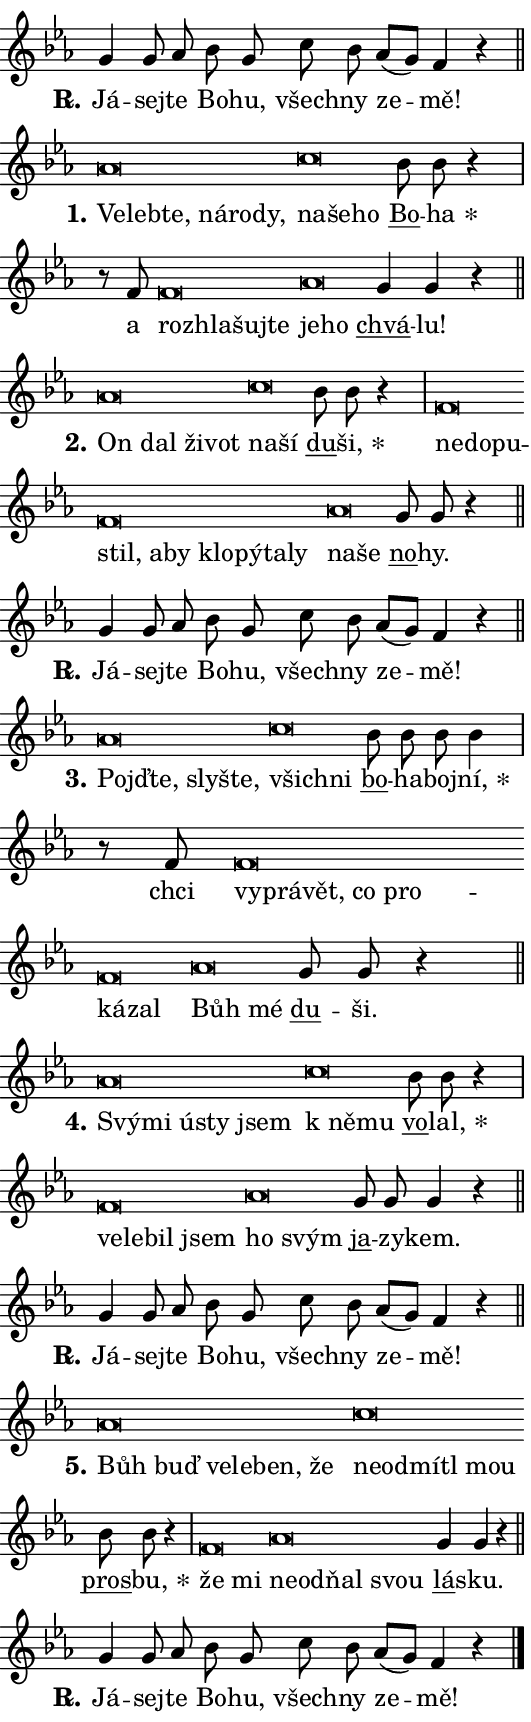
\version "2.24.0"
\header { tagline = "" }
\paper {
  indent = 0\cm
  top-margin = 0\cm
  right-margin = 0.13\cm % to fit lyric hyphens
  bottom-margin = 0\cm
  left-margin = 0\cm
  paper-width = 9\cm
  page-breaking = #ly:one-page-breaking
  system-system-spacing.basic-distance = #11
  score-system-spacing.basic-distance = #11
  ragged-last = ##f
}


%% Author: Thomas Morley
%% https://lists.gnu.org/archive/html/lilypond-user/2020-05/msg00002.html
#(define (line-position grob)
"Returns position of @var[grob} in current system:
   @code{'start}, if at first time-step
   @code{'end}, if at last time-step
   @code{'middle} otherwise
"
  (let* ((col (ly:item-get-column grob))
         (ln (ly:grob-object col 'left-neighbor))
         (rn (ly:grob-object col 'right-neighbor))
         (col-to-check-left (if (ly:grob? ln) ln col))
         (col-to-check-right (if (ly:grob? rn) rn col))
         (break-dir-left
           (and
             (ly:grob-property col-to-check-left 'non-musical #f)
             (ly:item-break-dir col-to-check-left)))
         (break-dir-right
           (and
             (ly:grob-property col-to-check-right 'non-musical #f)
             (ly:item-break-dir col-to-check-right))))
        (cond ((eqv? 1 break-dir-left) 'start)
              ((eqv? -1 break-dir-right) 'end)
              (else 'middle))))

#(define (tranparent-at-line-position vctor)
  (lambda (grob)
  "Relying on @code{line-position} select the relevant enry from @var{vctor}.
Used to determine transparency,"
    (case (line-position grob)
      ((end) (not (vector-ref vctor 0)))
      ((middle) (not (vector-ref vctor 1)))
      ((start) (not (vector-ref vctor 2))))))

noteHeadBreakVisibility =
#(define-music-function (break-visibility)(vector?)
"Makes @code{NoteHead}s transparent relying on @var{break-visibility}"
#{
  \override NoteHead.transparent =
    #(tranparent-at-line-position break-visibility)
#})

#(define delete-ledgers-for-transparent-note-heads
  (lambda (grob)
    "Reads whether a @code{NoteHead} is transparent.
If so this @code{NoteHead} is removed from @code{'note-heads} from
@var{grob}, which is supposed to be @code{LedgerLineSpanner}.
As a result ledgers are not printed for this @code{NoteHead}"
    (let* ((nhds-array (ly:grob-object grob 'note-heads))
           (nhds-list
             (if (ly:grob-array? nhds-array)
                 (ly:grob-array->list nhds-array)
                 '()))
           ;; Relies on the transparent-property being done before
           ;; Staff.LedgerLineSpanner.after-line-breaking is executed.
           ;; This is fragile ...
           (to-keep
             (remove
               (lambda (nhd)
                 (ly:grob-property nhd 'transparent #f))
               nhds-list)))
      ;; TODO find a better method to iterate over grob-arrays, similiar
      ;; to filter/remove etc for lists
      ;; For now rebuilt from scratch
      (set! (ly:grob-object grob 'note-heads)  '())
      (for-each
        (lambda (nhd)
          (ly:pointer-group-interface::add-grob grob 'note-heads nhd))
        to-keep))))

squashNotes = {
  \override NoteHead.X-extent = #'(-0.2 . 0.2)
  \override NoteHead.Y-extent = #'(-0.75 . 0)
  \override NoteHead.stencil =
    #(lambda (grob)
       (let ((pos (ly:grob-property grob 'staff-position)))
         (begin
           (if (< pos -7) (display "ERROR: Lower brevis then expected\n") (display ""))
           (if (<= pos -6) ly:text-interface::print ly:note-head::print))))
}
unSquashNotes = {
  \revert NoteHead.X-extent
  \revert NoteHead.Y-extent
  \revert NoteHead.stencil
}

hideNotes = \noteHeadBreakVisibility #begin-of-line-visible
unHideNotes = \noteHeadBreakVisibility #all-visible

% work-around for resetting accidentals
% https://lilypond.org/doc/v2.23/Documentation/notation/displaying-rhythms#unmetered-music
cadenzaMeasure = {
  \cadenzaOff
  \partial 1024 s1024
  \cadenzaOn
}

#(define-markup-command (accent layout props text) (markup?)
  "Underline accented syllable"
  (interpret-markup layout props
    #{\markup \override #'(offset . 4.3) \underline { #text }#}))

responsum = \markup \concat {
  "R" \hspace #-1.05 \path #0.1 #'((moveto 0 0.07) (lineto 0.9 0.8)) \hspace #0.05 "."
}

spaceSize = #0.6828661417322834 % exact space size for TeX Gyre Schola

\layout {
  \context {
    \Staff
    \remove "Time_signature_engraver"
    \override LedgerLineSpanner.after-line-breaking = #delete-ledgers-for-transparent-note-heads
  }
  \context {
    \Lyrics {
      \override LyricSpace.minimum-distance = \spaceSize
      \override LyricText.font-name = #"TeX Gyre Schola"
      \override LyricText.font-size = 1
      \override StanzaNumber.font-name = #"TeX Gyre Schola Bold"
      \override StanzaNumber.font-size = 1
    }
  }
  \context {
    \Score 
    \override NoteHead.text =
      #(lambda (grob) 
        (let ((pos (ly:grob-property grob 'staff-position)))
          #{\markup {
            \combine
              \halign #-0.55 \raise #(if (= pos -6) 0 0.5) \override #'(thickness . 2) \draw-line #'(3.2 . 0)
              \musicglyph "noteheads.sM1"
          }#}))
  }
}

% magnetic-lyrics.ily
%
%   written by
%     Jean Abou Samra <jean@abou-samra.fr>
%     Werner Lemberg <wl@gnu.org>
%
%   adapted by
%     Jiri Hon <jiri.hon@gmail.com>
%
% Version 2022-Apr-15

% https://www.mail-archive.com/lilypond-user@gnu.org/msg149350.html

#(define (Left_hyphen_pointer_engraver context)
   "Collect syllable-hyphen-syllable occurrences in lyrics and store
them in properties.  This engraver only looks to the left.  For
example, if the lyrics input is @code{foo -- bar}, it does the
following.

@itemize @bullet
@item
Set the @code{text} property of the @code{LyricHyphen} grob between
@q{foo} and @q{bar} to @code{foo}.

@item
Set the @code{left-hyphen} property of the @code{LyricText} grob with
text @q{foo} to the @code{LyricHyphen} grob between @q{foo} and
@q{bar}.
@end itemize

Use this auxiliary engraver in combination with the
@code{lyric-@/text::@/apply-@/magnetic-@/offset!} hook."
   (let ((hyphen #f)
         (text #f))
     (make-engraver
      (acknowledgers
       ((lyric-syllable-interface engraver grob source-engraver)
        (set! text grob)))
      (end-acknowledgers
       ((lyric-hyphen-interface engraver grob source-engraver)
        ;(when (not (grob::has-interface grob 'lyric-space-interface))
          (set! hyphen grob)));)
      ((stop-translation-timestep engraver)
       (when (and text hyphen)
         (ly:grob-set-object! text 'left-hyphen hyphen))
       (set! text #f)
       (set! hyphen #f)))))

#(define (lyric-text::apply-magnetic-offset! grob)
   "If the space between two syllables is less than the value in
property @code{LyricText@/.details@/.squash-threshold}, move the right
syllable to the left so that it gets concatenated with the left
syllable.

Use this function as a hook for
@code{LyricText@/.after-@/line-@/breaking} if the
@code{Left_@/hyphen_@/pointer_@/engraver} is active."
   (let ((hyphen (ly:grob-object grob 'left-hyphen #f)))
     (when hyphen
       (let ((left-text (ly:spanner-bound hyphen LEFT)))
         (when (grob::has-interface left-text 'lyric-syllable-interface)
           (let* ((common (ly:grob-common-refpoint grob left-text X))
                  (this-x-ext (ly:grob-extent grob common X))
                  (left-x-ext
                   (begin
                     ;; Trigger magnetism for left-text.
                     (ly:grob-property left-text 'after-line-breaking)
                     (ly:grob-extent left-text common X)))
                  ;; `delta` is the gap width between two syllables.
                  (delta (- (interval-start this-x-ext)
                            (interval-end left-x-ext)))
                  (details (ly:grob-property grob 'details))
                  (threshold (assoc-get 'squash-threshold details 0.2)))
             (when (< delta threshold)
               (let* (;; We have to manipulate the input text so that
                      ;; ligatures crossing syllable boundaries are not
                      ;; disabled.  For languages based on the Latin
                      ;; script this is essentially a beautification.
                      ;; However, for non-Western scripts it can be a
                      ;; necessity.
                      (lt (ly:grob-property left-text 'text))
                      (rt (ly:grob-property grob 'text))
                      (is-space (grob::has-interface hyphen 'lyric-space-interface))
                      (space (if is-space " " ""))
                      (extra-delta (if is-space spaceSize 0))
                      ;; Append new syllable.
                      (ltrt-space (if (and (string? lt) (string? rt))
                                (string-append lt space rt)
                                (make-concat-markup (list lt space rt))))
                      ;; Right-align `ltrt` to the right side.
                      (ltrt-space-markup (grob-interpret-markup
                               grob
                               (make-translate-markup
                                (cons (interval-length this-x-ext) 0)
                                (make-right-align-markup ltrt-space)))))
                 (begin
                   ;; Don't print `left-text`.
                   (ly:grob-set-property! left-text 'stencil #f)
                   ;; Set text and stencil (which holds all collected
                   ;; syllables so far) and shift it to the left.
                   (ly:grob-set-property! grob 'text ltrt-space)
                   (ly:grob-set-property! grob 'stencil ltrt-space-markup)
                   (ly:grob-translate-axis! grob (- (- delta extra-delta)) X))))))))))


#(define (lyric-hyphen::displace-bounds-first grob)
   ;; Make very sure this callback isn't triggered too early.
   (let ((left (ly:spanner-bound grob LEFT))
         (right (ly:spanner-bound grob RIGHT)))
     (ly:grob-property left 'after-line-breaking)
     (ly:grob-property right 'after-line-breaking)
     (ly:lyric-hyphen::print grob)))

squashThreshold = #0.4

\layout {
  \context {
    \Lyrics
    \consists #Left_hyphen_pointer_engraver
    \override LyricText.after-line-breaking =
      #lyric-text::apply-magnetic-offset!
    \override LyricHyphen.stencil = #lyric-hyphen::displace-bounds-first
    \override LyricText.details.squash-threshold = \squashThreshold
    \override LyricHyphen.minimum-distance = 0
    \override LyricHyphen.minimum-length = \squashThreshold
  }
}

squashText = \override LyricText.details.squash-threshold = 9999
unSquashText = \override LyricText.details.squash-threshold = \squashThreshold

leftText = \override LyricText.self-alignment-X = #LEFT
unLeftText = \revert LyricText.self-alignment-X

starOffset = #(lambda (grob) 
                (let ((x_offset (ly:self-alignment-interface::aligned-on-x-parent grob)))
                  (if (= x_offset 0) 0 (+ x_offset 1.2))))

star = #(define-music-function (syllable)(string?)
"Append star separator at the end of a syllable"
#{
  \once \override LyricText.X-offset = #starOffset
  \lyricmode { \markup {
    #syllable
    \override #'((font-name . "TeX Gyre Schola Bold")) \hspace #0.2 \lower #0.65 \larger "*"
  } }
#})

starAccent = #(define-music-function (syllable)(string?)
"Append star separator at the end of a syllable and make accent"
#{
  \once \override LyricText.X-offset = #starOffset
  \lyricmode { \markup {
    \accent #syllable
    \override #'((font-name . "TeX Gyre Schola Bold")) \hspace #0.2 \lower #0.65 \larger "*"
  } }
#})

breath = #(define-music-function (syllable)(string?)
"Append breathing indicator at the end of a syllable"
#{
  \lyricmode { \markup { #syllable "+" } }
#})

optionalBreath = #(define-music-function (syllable)(string?)
"Append optional breathing indicator at the end of a syllable"
#{
  \lyricmode { \markup { #syllable "(+)" } }
#})


\score {
    <<
        \new Voice = "melody" { \cadenzaOn \key es \major \relative { g'4 g8 as bes g \bar "" c bes \bar "" as[( g)] f4 r \cadenzaMeasure \bar "||" \break } }
        \new Lyrics \lyricsto "melody" { \lyricmode { \set stanza = \responsum
Já -- sej -- te Bo -- hu, všech -- ny ze -- mě! } }
    >>
    \layout {}
}

\score {
    <<
        \new Voice = "melody" { \cadenzaOn \key es \major \relative { \squashNotes as'\breve*1/16 \hideNotes \breve*1/16 \bar "" \breve*1/16 \bar "" \breve*1/16 \bar "" \breve*1/16 \breve*1/16 \bar "" \unHideNotes \unSquashNotes \squashNotes c\breve*1/16 \hideNotes \breve*1/16 \breve*1/16 \bar "" \unHideNotes \unSquashNotes \bar "" bes8 bes r4 \cadenzaMeasure \bar "|" r8 f8 \squashNotes f\breve*1/16 \hideNotes \breve*1/16 \bar "" \breve*1/16 \breve*1/16 \bar "" \unHideNotes \unSquashNotes \squashNotes as\breve*1/16 \hideNotes \breve*1/16 \bar "" \unHideNotes \unSquashNotes \bar "" g4 g r \cadenzaMeasure \bar "||" \break } }
        \new Lyrics \lyricsto "melody" { \lyricmode { \set stanza = "1."
\leftText Ve -- \squashText leb -- te, ná -- ro -- dy, \unSquashText na -- \squashText še -- ho \unLeftText \unSquashText \markup \accent Bo -- \star ha a \leftText roz -- \squashText hla -- šuj -- te \unSquashText je -- \squashText ho \unLeftText \unSquashText \markup \accent chvá -- lu! } }
    >>
    \layout {}
}

\score {
    <<
        \new Voice = "melody" { \cadenzaOn \key es \major \relative { \squashNotes as'\breve*1/16 \hideNotes \breve*1/16 \bar "" \breve*1/16 \breve*1/16 \bar "" \unHideNotes \unSquashNotes \squashNotes c\breve*1/16 \hideNotes \breve*1/16 \bar "" \unHideNotes \unSquashNotes \bar "" bes8 bes r4 \cadenzaMeasure \bar "|" \squashNotes f\breve*1/16 \hideNotes \breve*1/16 \bar "" \breve*1/16 \bar "" \breve*1/16 \bar "" \breve*1/16 \bar "" \breve*1/16 \bar "" \breve*1/16 \bar "" \breve*1/16 \bar "" \breve*1/16 \breve*1/16 \bar "" \unHideNotes \unSquashNotes \squashNotes as\breve*1/16 \hideNotes \breve*1/16 \bar "" \unHideNotes \unSquashNotes \bar "" g8 g r4 \cadenzaMeasure \bar "||" \break } }
        \new Lyrics \lyricsto "melody" { \lyricmode { \set stanza = "2."
\leftText On \squashText dal ži -- vot \unSquashText na -- \squashText ší \unLeftText \unSquashText \markup \accent du -- \star ši, \leftText ne -- \squashText do -- pu -- stil, a -- by klo -- pý -- ta -- ly \unSquashText na -- \squashText še \unLeftText \unSquashText \markup \accent no -- hy. } }
    >>
    \layout {}
}

\score {
    <<
        \new Voice = "melody" { \cadenzaOn \key es \major \relative { g'4 g8 as bes g \bar "" c bes \bar "" as[( g)] f4 r \cadenzaMeasure \bar "||" \break } }
        \new Lyrics \lyricsto "melody" { \lyricmode { \set stanza = \responsum
Já -- sej -- te Bo -- hu, všech -- ny ze -- mě! } }
    >>
    \layout {}
}

\score {
    <<
        \new Voice = "melody" { \cadenzaOn \key es \major \relative { \squashNotes as'\breve*1/16 \hideNotes \breve*1/16 \bar "" \breve*1/16 \breve*1/16 \bar "" \unHideNotes \unSquashNotes \squashNotes c\breve*1/16 \hideNotes \breve*1/16 \bar "" \unHideNotes \unSquashNotes \bar "" bes8 bes bes bes4 \cadenzaMeasure \bar "|" r8 f8 \squashNotes f\breve*1/16 \hideNotes \breve*1/16 \bar "" \breve*1/16 \bar "" \breve*1/16 \bar "" \breve*1/16 \bar "" \breve*1/16 \breve*1/16 \bar "" \unHideNotes \unSquashNotes \squashNotes as\breve*1/16 \hideNotes \breve*1/16 \bar "" \unHideNotes \unSquashNotes \bar "" g8 g r4 \cadenzaMeasure \bar "||" \break } }
        \new Lyrics \lyricsto "melody" { \lyricmode { \set stanza = "3."
\leftText Pojď -- \squashText te, sly -- šte, \unSquashText všich -- \squashText ni \unLeftText \unSquashText \markup \accent bo -- ha -- boj -- \star ní, chci \leftText vy -- \squashText prá -- vět, co pro -- ká -- zal \unSquashText Bůh \squashText mé \unLeftText \unSquashText \markup \accent du -- ši. } }
    >>
    \layout {}
}

\score {
    <<
        \new Voice = "melody" { \cadenzaOn \key es \major \relative { \squashNotes as'\breve*1/16 \hideNotes \breve*1/16 \bar "" \breve*1/16 \bar "" \breve*1/16 \breve*1/16 \bar "" \unHideNotes \unSquashNotes \squashNotes c\breve*1/16 \hideNotes \breve*1/16 \bar "" \unHideNotes \unSquashNotes \bar "" bes8 bes r4 \cadenzaMeasure \bar "|" \squashNotes f\breve*1/16 \hideNotes \breve*1/16 \bar "" \breve*1/16 \breve*1/16 \bar "" \unHideNotes \unSquashNotes \squashNotes as\breve*1/16 \hideNotes \breve*1/16 \bar "" \unHideNotes \unSquashNotes \bar "" g8 g g4 r \cadenzaMeasure \bar "||" \break } }
        \new Lyrics \lyricsto "melody" { \lyricmode { \set stanza = "4."
\leftText Svý -- \squashText mi ú -- sty jsem \unSquashText "k ně" -- \squashText mu \unLeftText \unSquashText \markup \accent vo -- \star lal, \leftText ve -- \squashText le -- bil jsem \unSquashText ho \squashText svým \unLeftText \unSquashText \markup \accent ja -- zy -- kem. } }
    >>
    \layout {}
}

\score {
    <<
        \new Voice = "melody" { \cadenzaOn \key es \major \relative { g'4 g8 as bes g \bar "" c bes \bar "" as[( g)] f4 r \cadenzaMeasure \bar "||" \break } }
        \new Lyrics \lyricsto "melody" { \lyricmode { \set stanza = \responsum
Já -- sej -- te Bo -- hu, všech -- ny ze -- mě! } }
    >>
    \layout {}
}

\score {
    <<
        \new Voice = "melody" { \cadenzaOn \key es \major \relative { \squashNotes as'\breve*1/16 \hideNotes \breve*1/16 \bar "" \breve*1/16 \bar "" \breve*1/16 \bar "" \breve*1/16 \breve*1/16 \bar "" \unHideNotes \unSquashNotes \squashNotes c\breve*1/16 \hideNotes \breve*1/16 \bar "" \breve*1/16 \bar "" \breve*1/16 \breve*1/16 \bar "" \unHideNotes \unSquashNotes \bar "" bes8 bes r4 \cadenzaMeasure \bar "|" \squashNotes f\breve*1/16 \hideNotes \breve*1/16 \bar "" \unHideNotes \unSquashNotes \squashNotes as\breve*1/16 \hideNotes \breve*1/16 \bar "" \breve*1/16 \breve*1/16 \bar "" \unHideNotes \unSquashNotes \bar "" g4 g r \cadenzaMeasure \bar "||" \break } }
        \new Lyrics \lyricsto "melody" { \lyricmode { \set stanza = "5."
\leftText Bůh \squashText buď ve -- le -- ben, že \unSquashText ne -- \squashText od -- mí -- tl mou \unLeftText \unSquashText \markup \accent pros -- \star bu, \leftText že \squashText mi \unSquashText ne -- \squashText od -- ňal svou \unLeftText \unSquashText \markup \accent lá -- sku. } }
    >>
    \layout {}
}

\score {
    <<
        \new Voice = "melody" { \cadenzaOn \key es \major \relative { g'4 g8 as bes g \bar "" c bes \bar "" as[( g)] f4 r \cadenzaMeasure \bar "||" \break } \bar "|." }
        \new Lyrics \lyricsto "melody" { \lyricmode { \set stanza = \responsum
Já -- sej -- te Bo -- hu, všech -- ny ze -- mě! } }
    >>
    \layout {}
}
